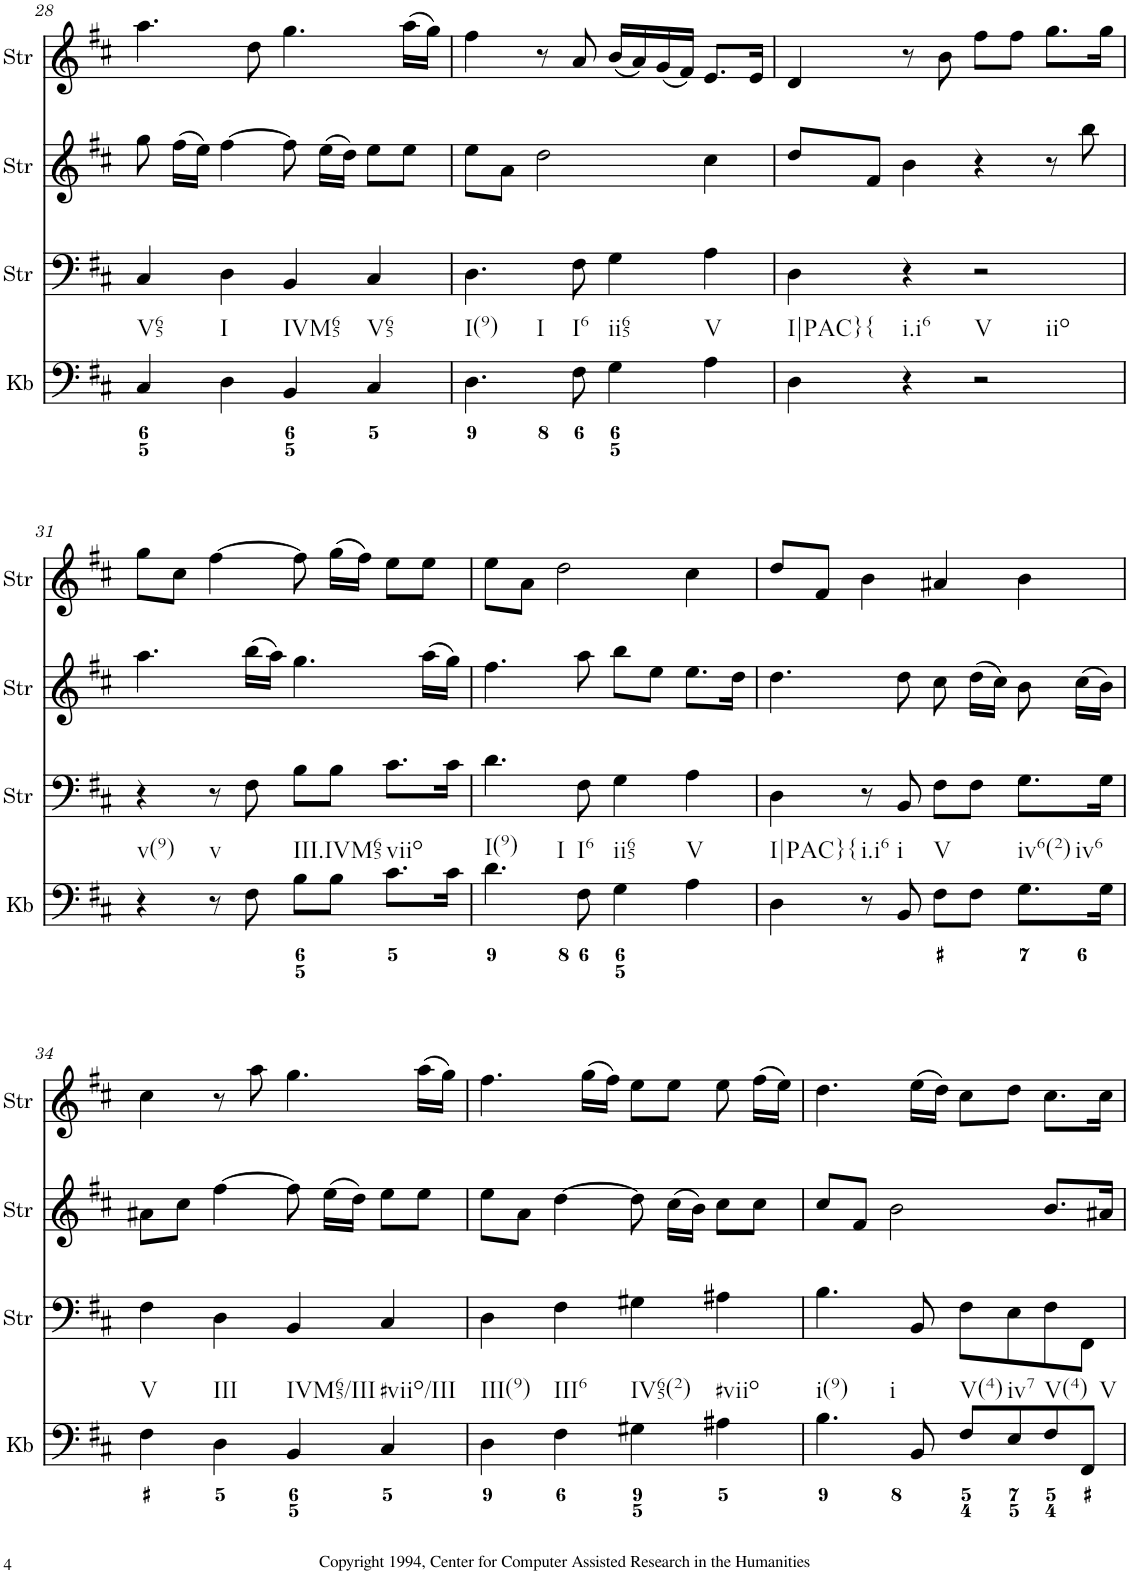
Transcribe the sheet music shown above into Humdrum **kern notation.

**kern	**kern	**kern	**kern
*part4	*part3	*part2	*part1
*staff4	*staff3	*staff2	*staff1
*I"Keyboard	*I"StringInstrument	*I"StringInstrument	*I"StringInstrument
*I'Kb	*I'Str	*I'Str	*I'Str
!!LO:PB:g=z
*clefF4	*clefF4	*clefG2	*clefG2
*k[f#c#]	*k[f#c#]	*k[f#c#]	*k[f#c#]
*M4/4	*M4/4	*M4/4	*M4/4
=28	=28	=28	=28
!LO:TX:b:t=V65	!	!	!
4C#/	4C#/	8gg\	4.aa\
.	.	(16ff#\LL	.
.	.	16ee\JJ)	.
!LO:TX:b:t=I	!	!	!
4D\	4D\	[4ff#\	.
.	.	.	8dd\
!LO:TX:b:t=IVM65	!	!	!
4BB/	4BB/	8ff#\]	4.gg\
.	.	(16ee\LL	.
.	.	16dd\JJ)	.
!LO:TX:b:t=V65	!	!	!
4C#/	4C#/	8ee\L	.
.	.	8ee\J	(16aa\LL
.	.	.	16gg\JJ)
=29	=29	=29	=29
!LO:TX:b:t=I(9)	!	!	!
!LO:TX:b:t=I	!	!	!
4.D\	4.D\	8ee\L	4ff#\
.	.	8a\J	.
.	.	2dd\	8r
!LO:TX:b:t=I6	!	!	!
8F#\	8F#\	.	8a/
!LO:TX:b:t=ii65	!	!	!
4G\	4G\	.	(16b/LL
.	.	.	16a/)
.	.	.	(16g/
.	.	.	16f#/JJ)
!LO:TX:b:t=V	!	!	!
4A\	4A\	4cc#\	8.e/L
.	.	.	16e/Jk
=30	=30	=30	=30
!LO:TX:b:t=I|PAC}	!	!	!
!LO:TX:b:t={	!	!	!
4D\	4D\	8dd/L	4d/
.	.	8f#/J	.
!LO:TX:b:t=i.i6	!	!	!
4r	4r	4b\	8r
.	.	.	8b\
!LO:TX:b:t=V	!	!	!
!LO:TX:b:t=iio	!	!	!
2r	2r	4r	8ff#\L
.	.	.	8ff#\J
.	.	8r	8.gg\L
.	.	8bb\	.
.	.	.	16gg\Jk
!!LO:LB:g=z
=31	=31	=31	=31
!LO:TX:b:t=v(9)	!	!	!
4r	4r	4.aa\	8gg\L
.	.	.	8cc#\J
!LO:TX:b:t=v	!	!	!
8r	8r	.	[4ff#\
8F#\	8F#\	(16bb\LL	.
.	.	16aa\JJ)	.
!LO:TX:b:t=III.IVM65	!	!	!
8B\L	8B\L	4.gg\	8ff#\]
8B\J	8B\J	.	(16gg\LL
.	.	.	16ff#\JJ)
!LO:TX:b:t=viio	!	!	!
8.c#\L	8.c#\L	.	8ee\L
.	.	(16aa\LL	8ee\J
16c#\Jk	16c#\Jk	16gg\JJ)	.
=32	=32	=32	=32
!LO:TX:b:t=I(9)	!	!	!
!LO:TX:b:t=I	!	!	!
4.d\	4.d\	4.ff#\	8ee\L
.	.	.	8a\J
.	.	.	2dd\
!LO:TX:b:t=I6	!	!	!
8F#\	8F#\	8aa\	.
!LO:TX:b:t=ii65	!	!	!
4G\	4G\	8bb\L	.
.	.	8ee\J	.
!LO:TX:b:t=V	!	!	!
4A\	4A\	8.ee\L	4cc#\
.	.	16dd\Jk	.
=33	=33	=33	=33
!LO:TX:b:t=I|PAC}{	!	!	!
4D\	4D\	4.dd\	8dd/L
.	.	.	8f#/J
!LO:TX:b:t=i.i6	!	!	!
8r	8r	.	4b\
!LO:TX:b:t=i	!	!	!
8BB/	8BB/	8dd\	.
!LO:TX:b:t=V	!	!	!
8F#\L	8F#\L	8cc#\	4a#X/
8F#\J	8F#\J	(16dd\LL	.
.	.	16cc#\JJ)	.
!LO:TX:b:t=iv6(2)	!	!	!
!LO:TX:b:t=iv6	!	!	!
8.G\L	8.G\L	8b\	4b\
.	.	(16cc#\LL	.
16G\Jk	16G\Jk	16b\JJ)	.
!!LO:LB:g=z
=34	=34	=34	=34
!LO:TX:b:t=V	!	!	!
4F#\	4F#\	8a#X\L	4cc#\
.	.	8cc#\J	.
!LO:TX:b:t=III	!	!	!
4D\	4D\	[4ff#\	8r
.	.	.	8aa\
!LO:TX:b:t=IVM65/III	!	!	!
4BB/	4BB/	8ff#\]	4.gg\
.	.	(16ee\LL	.
.	.	16dd\JJ)	.
!LO:TX:b:t=#viio/III	!	!	!
4C#/	4C#/	8ee\L	.
.	.	8ee\J	(16aa\LL
.	.	.	16gg\JJ)
=35	=35	=35	=35
!LO:TX:b:t=III(9)	!	!	!
4D\	4D\	8ee\L	4.ff#\
.	.	8a\J	.
!LO:TX:b:t=III6	!	!	!
4F#\	4F#\	[4dd\	.
.	.	.	(16gg\LL
.	.	.	16ff#\JJ)
!LO:TX:b:t=IV65(2)	!	!	!
4G#X\	4G#X\	8dd\]	8ee\L
.	.	(16cc#\LL	8ee\J
.	.	16b\JJ)	.
!LO:TX:b:t=#viio	!	!	!
4A#X\	4A#X\	8cc#\L	8ee\
.	.	8cc#\J	(16ff#\LL
.	.	.	16ee\JJ)
=36	=36	=36	=36
!LO:TX:b:t=i(9)	!	!	!
!LO:TX:b:t=i	!	!	!
4.B\	4.B\	8cc#/L	4.dd\
.	.	8f#/J	.
.	.	2b\	.
8BB/	8BB/	.	(16ee\LL
.	.	.	16dd\JJ)
!LO:TX:b:t=V(4)	!	!	!
8F#/L	8F#\L	.	8cc#\L
!LO:TX:b:t=iv7	!	!	!
8E/	8E\	.	8dd\J
!LO:TX:b:t=V(4)	!	!	!
8F#/	8F#\	8.b/L	8.cc#\L
!LO:TX:b:t=V	!	!	!
8FF#/J	8FF#\J	.	.
.	.	16a#X/Jk	16cc#\Jk
=	=	=	=
*-	*-	*-	*-
